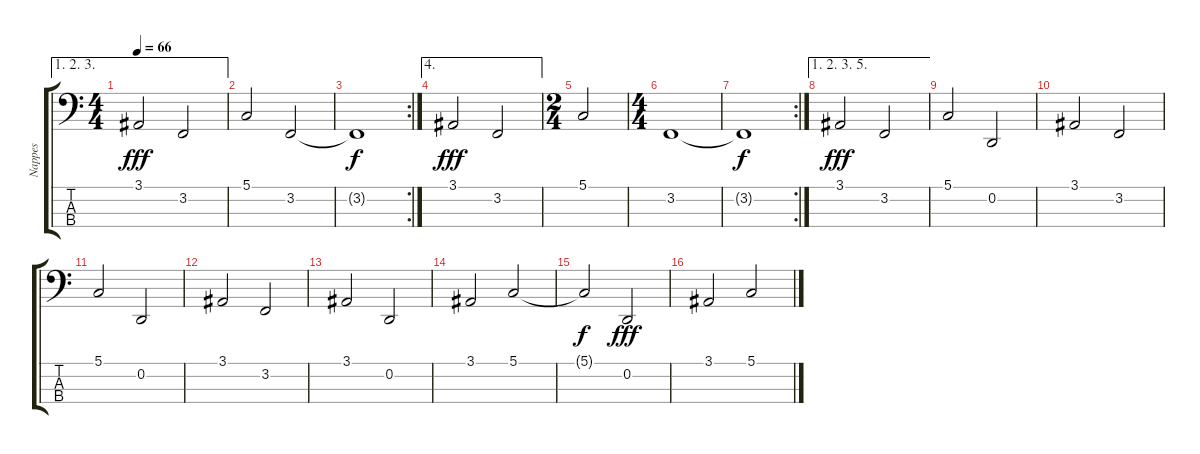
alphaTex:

\track ("Nappes" "Nappes") {instrument pad2warm}
\staff {score tabs}
\tuning (G2 D2 A1 E1) {hide}
\ae (1 2 3)
\ts (4 4)
\tempo 66
\clef f4
\ks c
3.1.2{dy fff} 3.2.2 |
5.1.2 3.2.2 |
\rc 2
3.2{t}.1{dy f} |
\ae 4
3.1.2{dy fff} 3.2.2 |
\ts (2 4)
5.1.2 |
\ts (4 4)
3.2.1 |
\rc 2
3.2{t}.1{dy f} |
\ae (1 2 3 5)
3.1.2{dy fff} 3.2.2 |
5.1.2 0.2.2 |
3.1.2 3.2.2 |
5.1.2 0.2.2 |
3.1.2 3.2.2 |
3.1.2 0.2.2 |
3.1.2 5.1.2 |
5.1{t}.2{dy f} 0.2.2{dy fff} |
3.1.2 5.1.2
